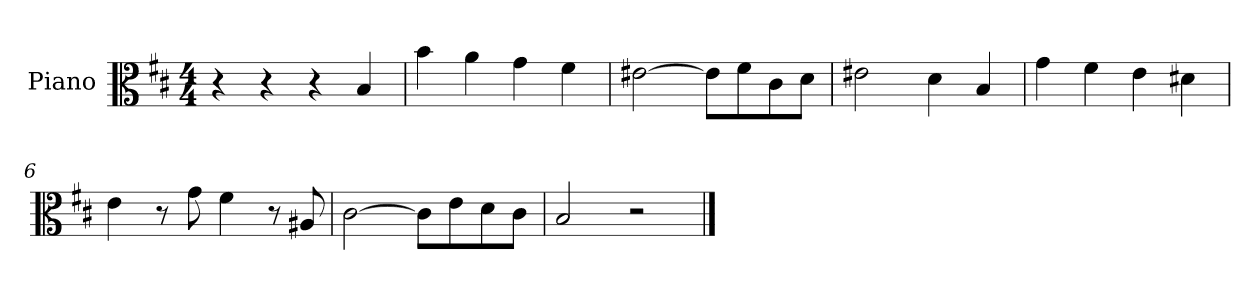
**kern
*part1
*staff1
*I"Piano
*I'Pno
*clefC3
*k[f#c#]
*b:
*M4/4
=1
4r
4r
4r
4B/
=2
4b\
4a\
4g\
4f#\
=3
[2e#X\
8e#\L]
8f#\
8c#\
8d\J
=4
2e#X\
4d\
4B/
=5
4g\
4f#\
4e\
4d#X\
=6
4e\
8r
8g\
4f#\
8r
8A#X/
=7
[2c#\
8c#\L]
8e\
8d\
8c#\J
=8
2B/
2r
==
*-
